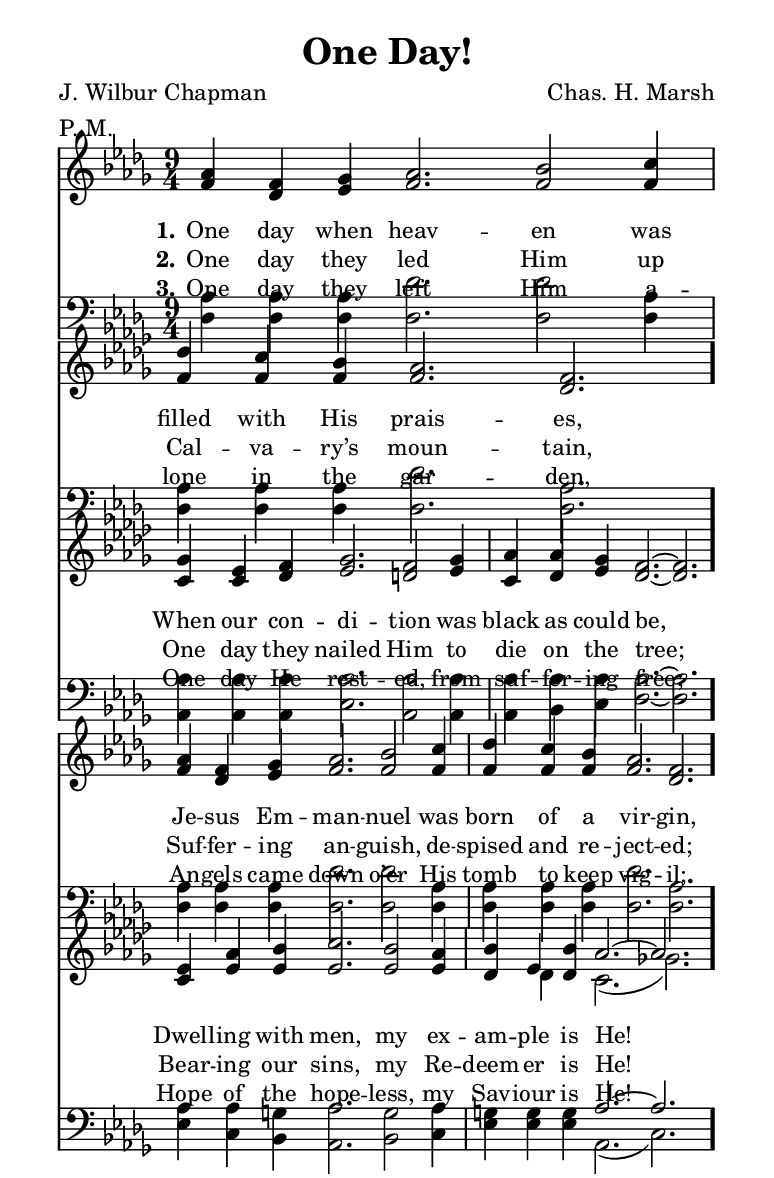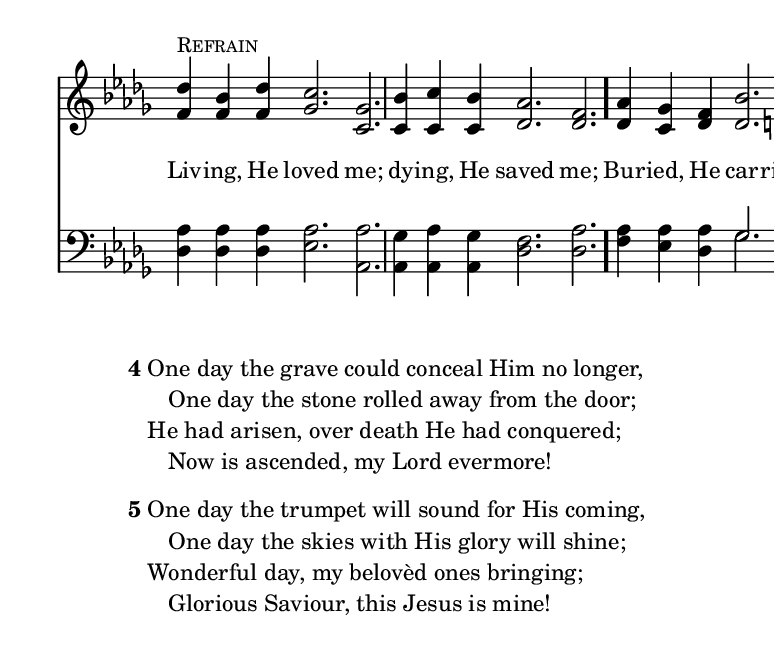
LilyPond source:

\include "common/global.ily"
\paper {
  \include "common/paper.ily"
  ragged-last-bottom = ##t
  system-count = 6
systems-per-page = 5
% need to reduce stretchability to compensate for `ragged-bottom` being false
% (`ragged-last-bottom` doesn't appear to work for markups, so the markup
% gets pulled down the page)
score-markup-spacing.stretchability = 1

}

\header{
  %gospel
  hymnnumber = "186"
  title = "One Day!"
  tunename = ""
  meter = "P. M."
  poet = "J. Wilbur Chapman"
  composer = "Chas. H. Marsh"
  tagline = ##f
}

patternA = { c4 c4 c4 c2. c2 c4 | c4 c4 c4 c2. c2. }
patternB = { c4 c4 c4 c2. c2. | c4 c4 c4 c2. c2. }
patternC = { c4 c4 c4 c2 c4 c2. | c4 c4 c4 c2. c2. }

global = {
  \include "common/overrides.ily"
  \override Staff.TimeSignature.style = #'numbered
  \time 9/4
  \override Score.MetronomeMark.transparent = ##t % hide all fermata changes too
  \tempo 4=150
  \key des \major
  \autoBeamOff
}

notesSoprano = {
\global
\relative c'' {

  \changePitch \patternA { aes f ges aes bes c | des c bes aes f }
  \changePitch \patternA { ges ees f ges f ges | aes aes ges f ~ f }
  \changePitch \patternA { aes f ges aes bes c | des c bes aes f }
  \changePitch \patternA { ees aes bes c bes aes | bes ees, bes' aes ~ aes }

  << s^\markup { \small \caps "Refrain" }
  \changePitch \patternB { des bes des c ges | bes c bes aes f } >>
  \changePitch \patternA { aes ges f bes bes bes | des c bes ees ~ ees }
  \changePitch \patternC { des bes des c ges ges | bes c ees des aes }
  \changePitch \patternA { bes-> bes-> bes-> ees-> bes-> des-> | c-> aes-> ees'-> des-> ~ des }

  \bar "|."

}
}

notesAlto = {
\global
\relative e' {

  \changePitch \patternA { f des ees f f f | f f f f des }
  \changePitch \patternA { c c des ees d ees | c des ees des ~ des }
  \changePitch \patternA { f des ees f f f | f f f f des }
  \changePitch \patternA { c ees ees ees ees ees | des des des c( ges'!) }

  \changePitch \patternB { f f f ges c, | c c c des des }
  \changePitch \patternA { des c des des d d | f ees ees ees( ges) }
  \changePitch \patternC { f f f ges ees ees | ges ges ges f f }
  \changePitch \patternA { ges ges aes g g g | ges! ges ges f ~ f }

}
}

notesTenor = {
\global
\relative a {

  \changePitch \patternA { aes aes aes des des aes | aes aes aes des aes }
  \changePitch \patternA { aes aes aes aes aes aes | aes aes aes aes ~ aes }
  \changePitch \patternA { aes aes aes des des aes | aes aes aes des aes }
  \changePitch \patternA { aes aes g aes g aes | g g g aes ~ aes }

  \changePitch \patternB { aes aes aes aes aes | ges aes ges f aes }
  \changePitch \patternA { aes aes aes ges aes aes | g aes g aes ~ aes }
  \changePitch \patternC { aes aes aes aes c c | c ees c des des }
  \changePitch \patternA { des des d ees ees ees | ees c c | des ~ des }

}
}

notesBass = {
\global
\relative f {

  \changePitch \patternA { des des des des des des | des des des des des }
  \changePitch \patternA { aes aes aes c aes aes | aes bes c des ~ des }
  \changePitch \patternA { des des des des des des | des des des des des }
  \changePitch \patternA { ees c bes aes bes c | ees ees ees aes,( c) }

  \changePitch \patternB { des des des ees aes, | aes aes aes des des }
  \changePitch \patternA { f ees des ges f bes, | ees ees des c( aes) }
  \changePitch \patternC { des des des ees aes aes | aes aes aes des, des | }
  \changePitch \patternA { ges ges f ees ees ees | aes aes aes des, ~ des }

}
}

Refrain = \lyricmode {

Liv -- ing, He loved me; dy -- ing, He saved me; \bar "."
Bur -- ied, He car -- ried my sins far a -- way; \bar "."
Ris -- ing, He just -- i -- fied free -- ly for -- ev -- er: \bar "."
One day He’s com -- ing_– oh glo -- ri -- ous day! \bar "."

}

wordsA = \lyricmode {
\set stanza = "1."

One day when heav -- en was filled with His prais -- es, \bar "."
When our con -- di -- tion was black as could be, \bar "."
Je -- sus Em -- man -- nuel was born of a vir -- gin, \bar "."
Dwell -- ing with men, my ex -- am -- ple is He! \bar "."

}

wordsB = \lyricmode {
\set stanza = "2."

One day they led Him up Cal -- va -- ry’s moun -- tain,
One day they nailed Him to die on the tree;
Suf -- fer -- ing an -- guish, de -- spised and re -- ject -- ed;
Bear -- ing our sins, my Re -- deem -- er is He!

\Refrain

}

wordsC = \lyricmode {
\set stanza = "3."

One day they left Him a -- lone in the gar -- den,
One day He rest -- ed, from suf -- fer -- ing free;
An -- gels came down o’er His tomb to keep vig -- il;
Hope of the hope -- less, my Sav -- iour is He!

}

wordsD = \markuplist {

\line { One day the grave could conceal Him no longer, }
\line { { \hspace #2 } One day the stone rolled away from the door; }
\line { He had arisen, over death He had conquered; }
\line { { \hspace #2 } Now is ascended, my Lord evermore! }

}

wordsE = \markuplist {

\line { One day the trumpet will sound for His coming, }
\line { { \hspace #2 } One day the skies with His glory will shine; }
\line { Wonderful day, my belovèd ones bringing; }
\line { { \hspace #2 } Glorious Saviour, this Jesus is mine! }

}

\score {
  \context ChoirStaff <<
    \context Staff = upper <<
      \set Staff.autoBeaming = ##f
      \set ChoirStaff.systemStartDelimiter = #'SystemStartBar
      \set ChoirStaff.printPartCombineTexts = ##f
      \partcombine #'(2 . 11) \notesSoprano \notesAlto
      \context NullVoice = sopranos { \voiceOne << \notesSoprano >> }
      \context Lyrics = one   \lyricsto sopranos \wordsA
      \context Lyrics = two   \lyricsto sopranos \wordsB
      \context Lyrics = three \lyricsto sopranos \wordsC
    >>
    \context Staff = men <<
      \set Staff.autoBeaming = ##f
      \clef bass
      \set ChoirStaff.printPartCombineTexts = ##f
      \partcombine #'(2 . 11) \notesTenor \notesBass
    >>
  >>
  \layout {
    \include "common/layout.ily"
  }
  #(cond ((ly:get-option 'eog-midi-permitted) #{ \midi{
    \include "common/midi.ily"
  } #}))
}

\noPageBreak

\markup { \fill-line { \column {
  \line{ \bold 4 \column { \wordsD } } \combine \null \vspace #0.4
  \line{ \bold 5 \column { \wordsE } }
} } }

\version "2.19.49"  % necessary for upgrading to future LilyPond versions.

% vi:set et ts=2 sw=2 ai nocindent syntax=lilypond:
